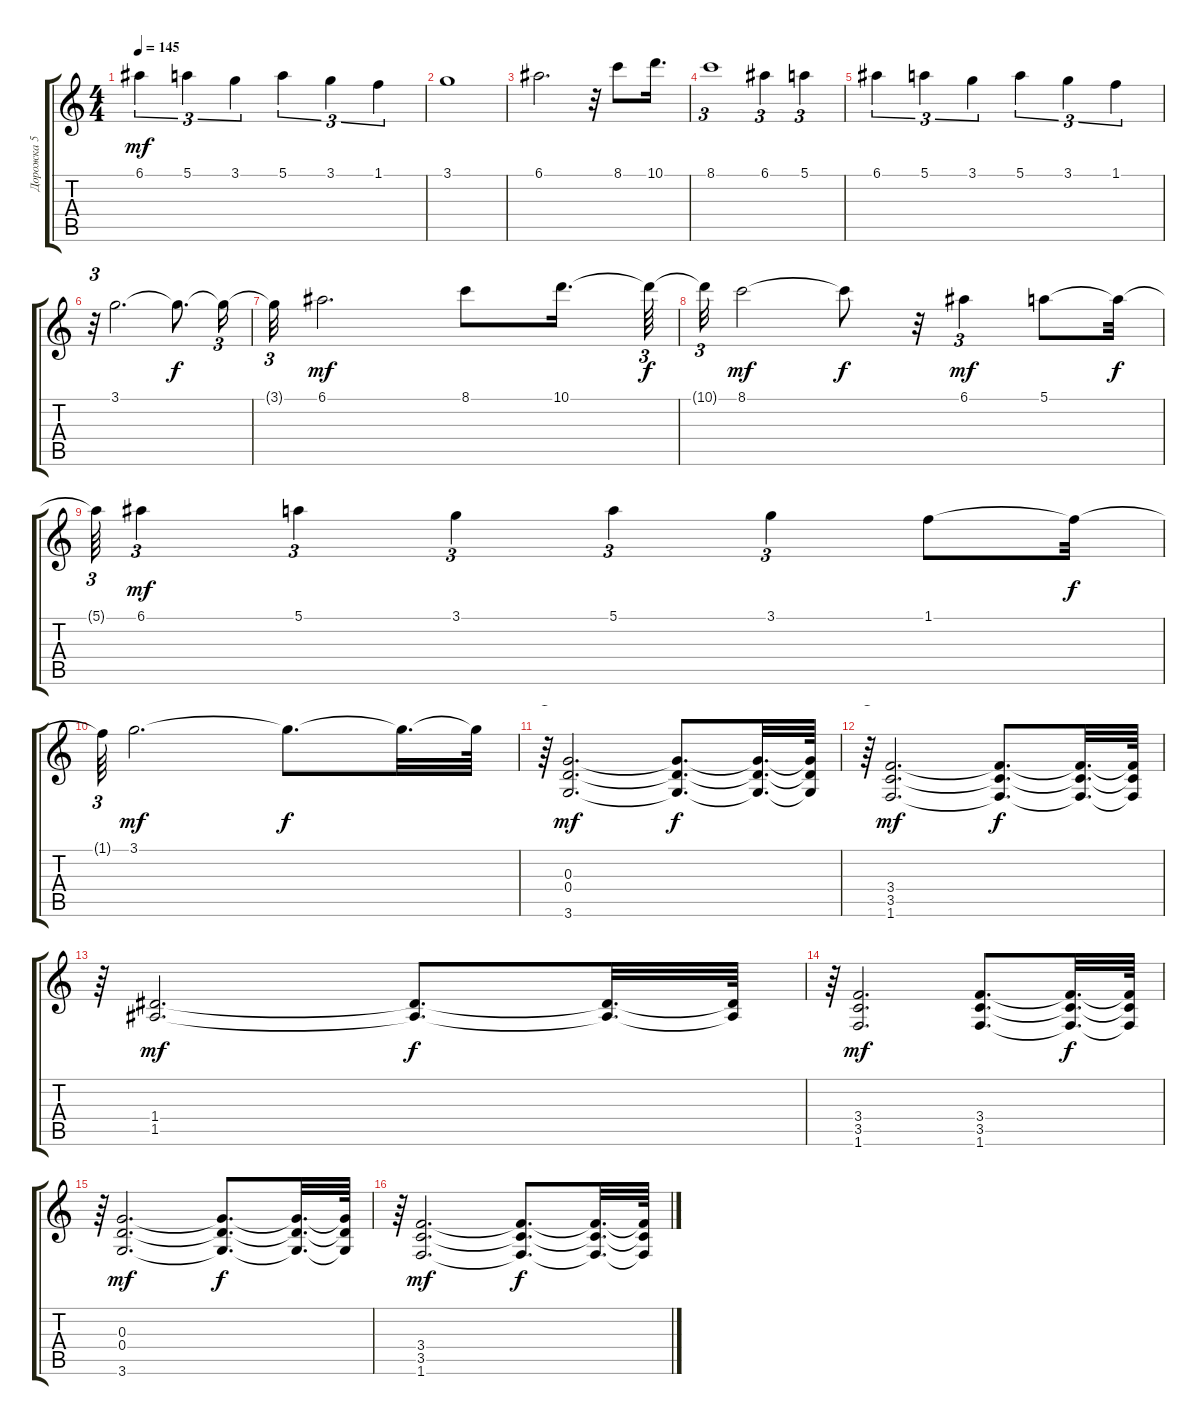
\track ("Дорожка 5" "Дорожка 5") {instrument distortionguitar}
\staff {score tabs}
\tuning (E4 B3 G3 D3 A2 E2) {hide}
\ts (4 4)
\tempo 145
\clef g2
\ks c
6.1.4{tu (3 2) dy mf} 5.1.4{tu (3 2)} 3.1.4{tu (3 2)} 5.1.4{tu (3 2)} 3.1.4{tu (3 2)} 1.1.4{tu (3 2)} |
3.1.1 |
6.1.2{d} r.32 8.1.8 10.1.16{d} |
8.1.1{tu (3 2)} 6.1.4{tu (3 2)} 5.1.4{tu (3 2)} |
6.1.4{tu (3 2)} 5.1.4{tu (3 2)} 3.1.4{tu (3 2)} 5.1.4{tu (3 2)} 3.1.4{tu (3 2)} 1.1.4{tu (3 2)} |
r.32{tu (3 2)} 3.1.2{d} 3.1{t}.8{d dy f} 3.1{t}.16{tu (3 2)} |
3.1{t}.32{tu (3 2)} 6.1.2{d dy mf} 8.1.8 10.1.16{d} 10.1{t}.64{tu (3 2) dy f} |
10.1{t}.32{tu (3 2)} 8.1.2{dy mf} 8.1{t}.8{dy f} r.32 6.1.4{tu (3 2) dy mf} 5.1.8 5.1{t}.32{dy f} |
5.1{t}.64{tu (3 2)} 6.1.4{tu (3 2) dy mf} 5.1.4{tu (3 2)} 3.1.4{tu (3 2)} 5.1.4{tu (3 2)} 3.1.4{tu (3 2)} 1.1.8 1.1{t}.32{dy f} |
1.1{t}.64{tu (3 2)} 3.1.2{d dy mf} 3.1{t}.8{d dy f} 3.1{t}.32{d} 3.1{t}.64 |
r.64{tu (3 2)} (0.3 0.4 3.6).2{d dy mf} (0.3{t} 0.4{t} 3.6{t}).8{d dy f} (0.3{t} 0.4{t} 3.6{t}).32{d} (0.3{t} 0.4{t} 3.6{t}).64 |
r.64{tu (3 2)} (3.4 3.5 1.6).2{d dy mf} (3.4{t} 3.5{t} 1.6{t}).8{d dy f} (3.4{t} 3.5{t} 1.6{t}).32{d} (3.4{t} 3.5{t} 1.6{t}).64 |
r.64{tu (3 2)} (1.4 1.5).2{d dy mf} (1.4{t} 1.5{t}).8{d dy f} (1.4{t} 1.5{t}).32{d} (1.4{t} 1.5{t}).64 |
r.64{tu (3 2)} (3.4 3.5 1.6).2{d dy mf} (3.4 3.5 1.6).8{d} (3.4{t} 3.5{t} 1.6{t}).32{d dy f} (3.4{t} 3.5{t} 1.6{t}).64 |
r.64{tu (3 2)} (0.3 0.4 3.6).2{d dy mf} (0.3{t} 0.4{t} 3.6{t}).8{d dy f} (0.3{t} 0.4{t} 3.6{t}).32{d} (0.3{t} 0.4{t} 3.6{t}).64 |
r.64{tu (3 2)} (3.4 3.5 1.6).2{d dy mf} (3.4{t} 3.5{t} 1.6{t}).8{d dy f} (3.4{t} 3.5{t} 1.6{t}).32{d} (3.4{t} 3.5{t} 1.6{t}).64
